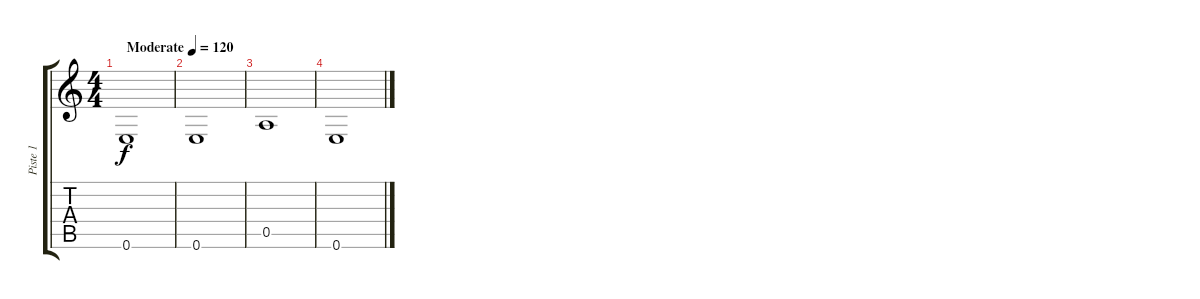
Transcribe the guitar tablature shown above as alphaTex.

\track ("Piste 1" "Piste 1") {instrument acousticguitarsteel}
\staff {score tabs}
\tuning (E4 B3 G3 D3 A2 E2) {hide}
\ts (4 4)
\tempo (120 "Moderate")
\clef g2
\ks c
0.6.1{dy f instrument acousticguitarsteel} |
0.6.1 |
0.5.1 |
0.6.1
